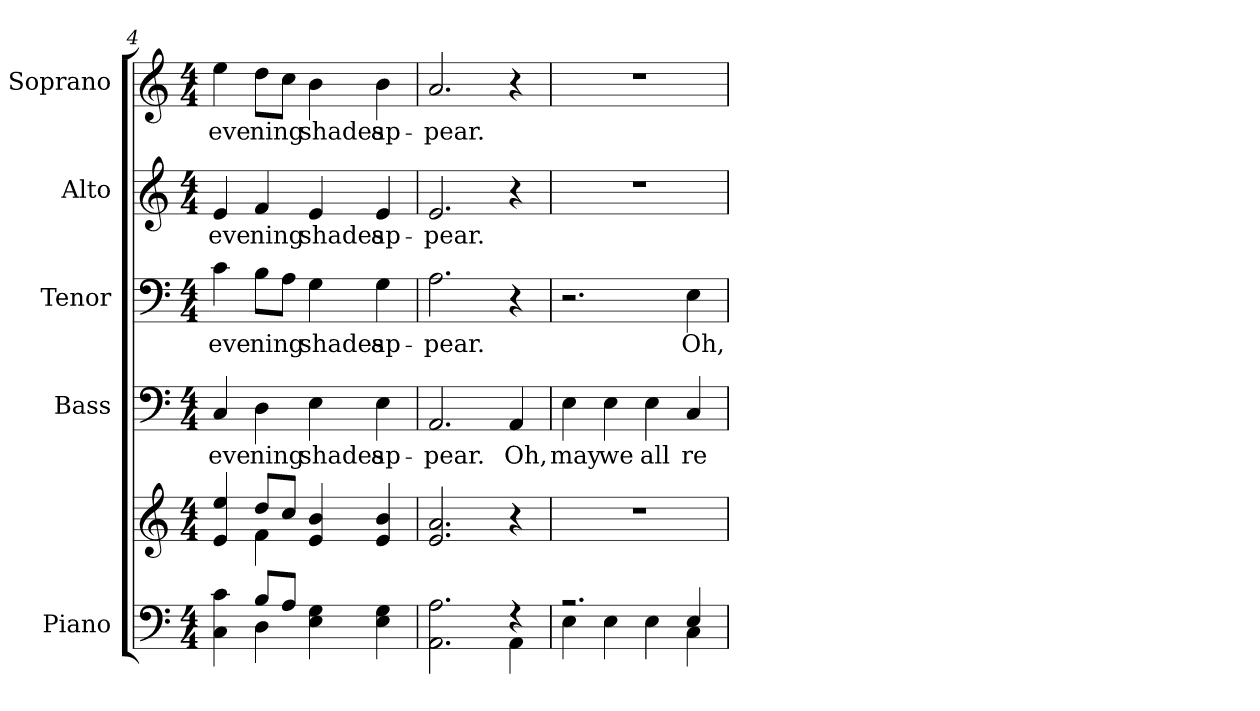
**kern	**kern	**kern	**text	**kern	**text	**kern	**text	**kern	**text
*part5	*part5	*part4	*part4	*part3	*part3	*part2	*part2	*part1	*part1
*staff6	*staff5	*staff4	*staff4	*staff3	*staff3	*staff2	*staff2	*staff1	*staff1
*I"Piano	*	*I"Bass	*	*I"Tenor	*	*I"Alto	*	*I"Soprano	*
*I'Pno.	*	*I'B.	*	*I'T.	*	*I'A.	*	*I'S.	*
*clefF4	*clefG2	*clefF4	*	*clefF4	*	*clefG2	*	*clefG2	*
*k[]	*k[]	*k[]	*	*k[]	*	*k[]	*	*k[]	*
*C:	*C:	*C:	*	*C:	*	*C:	*	*C:	*
*M4/4	*M4/4	*M4/4	*	*M4/4	*	*M4/4	*	*M4/4	*
=4	=4	=4	=4	=4	=4	=4	=4	=4	=4
*^	*^	*	*	*	*	*	*	*	*
!	!	!	!	!	!LO:LY:b:color=#000000	!	!	!	!	!	!
!	!	!	!	!	!	!	!LO:LY:b:color=#000000	!	!	!	!
!	!	!	!	!	!	!	!	!	!LO:LY:b:color=#000000	!	!
!	!	!	!	!	!	!	!	!	!	!	!LO:LY:b:color=#000000
4Ci\ 4ci	4ryy	4ei/ 4eei	4ryy	4Ci/	eve	4ci\	eve	4ei/	eve	4eei\	eve
!	!	!	!	!	!LO:LY:b:color=#000000	!	!	!	!	!	!
!	!	!	!	!	!	!	!LO:LY:b:color=#000000	!	!	!	!
!	!	!	!	!	!	!	!	!	!LO:LY:b:color=#000000	!	!
!	!	!	!	!	!	!	!	!	!	!	!LO:LY:b:color=#000000
8Bi/L	4Di\	8ddi/L	4fi\	4Di\	ning	8Bi\L	ning	4fi/	ning	8ddi\L	ning
8Ai/J	.	8cci/J	.	.	.	8Ai\J	.	.	.	8cci\J	.
!	!	!	!	!	!LO:LY:b:color=#000000	!	!	!	!	!	!
!	!	!	!	!	!	!	!LO:LY:b:color=#000000	!	!	!	!
!	!	!	!	!	!	!	!	!	!LO:LY:b:color=#000000	!	!
!	!	!	!	!	!	!	!	!	!	!	!LO:LY:b:color=#000000
4Ei\ 4Gi	2ryy	4ei/ 4bi	2ryy	4Ei\	shades	4Gi\	shades	4ei/	shades	4bi\	shades
!	!	!	!	!	!LO:LY:b:color=#000000	!	!	!	!	!	!
!	!	!	!	!	!	!	!LO:LY:b:color=#000000	!	!	!	!
!	!	!	!	!	!	!	!	!	!LO:LY:b:color=#000000	!	!
!	!	!	!	!	!	!	!	!	!	!	!LO:LY:b:color=#000000
4Ei\ 4Gi	.	4ei/ 4bi	.	4Ei\	ap-	4Gi\	ap-	4ei/	ap-	4bi\	ap-
*	*	*v	*v	*	*	*	*	*	*	*	*
!!LO:PB:g=z
=5	=5	=5	=5	=5	=5	=5	=5	=5	=5	=5
!	!	!	!	!LO:LY:b:color=#000000	!	!	!	!	!	!
!	!	!	!	!	!	!LO:LY:b:color=#000000	!	!	!	!
!	!	!	!	!	!	!	!	!LO:LY:b:color=#000000	!	!
!	!	!	!	!	!	!	!	!	!	!LO:LY:b:color=#000000
2.AAi\ 2.Ai	2.ryy	2.ei/ 2.ai	2.AAi/	-pear.	2.Ai\	-pear.	2.ei/	-pear.	2.ai/	-pear.
!	!	!	!	!LO:LY:b:color=#000000	!	!	!	!	!	!
4r	4AAi\	4r	4AAi/	Oh,	4r	.	4r	.	4r	.
=6	=6	=6	=6	=6	=6	=6	=6	=6	=6	=6
!	!	!	!	!LO:LY:b:color=#000000	!	!	!	!	!	!
2.r	4Ei\	1r	4Ei\	may	2.r	.	1r	.	1r	.
!	!	!	!	!LO:LY:b:color=#000000	!	!	!	!	!	!
.	4Ei\	.	4Ei\	we	.	.	.	.	.	.
!	!	!	!	!LO:LY:b:color=#000000	!	!	!	!	!	!
.	4Ei\	.	4Ei\	all	.	.	.	.	.	.
!	!	!	!	!LO:LY:b:color=#000000	!	!	!	!	!	!
!	!	!	!	!	!	!LO:LY:b:color=#000000	!	!	!	!
4Ei/	4Ci\	.	4Ci/	re-	4Ei\	Oh,	.	.	.	.
*v	*v	*	*	*	*	*	*	*	*	*
=	=	=	=	=	=	=	=	=	=
*-	*-	*-	*-	*-	*-	*-	*-	*-	*-
